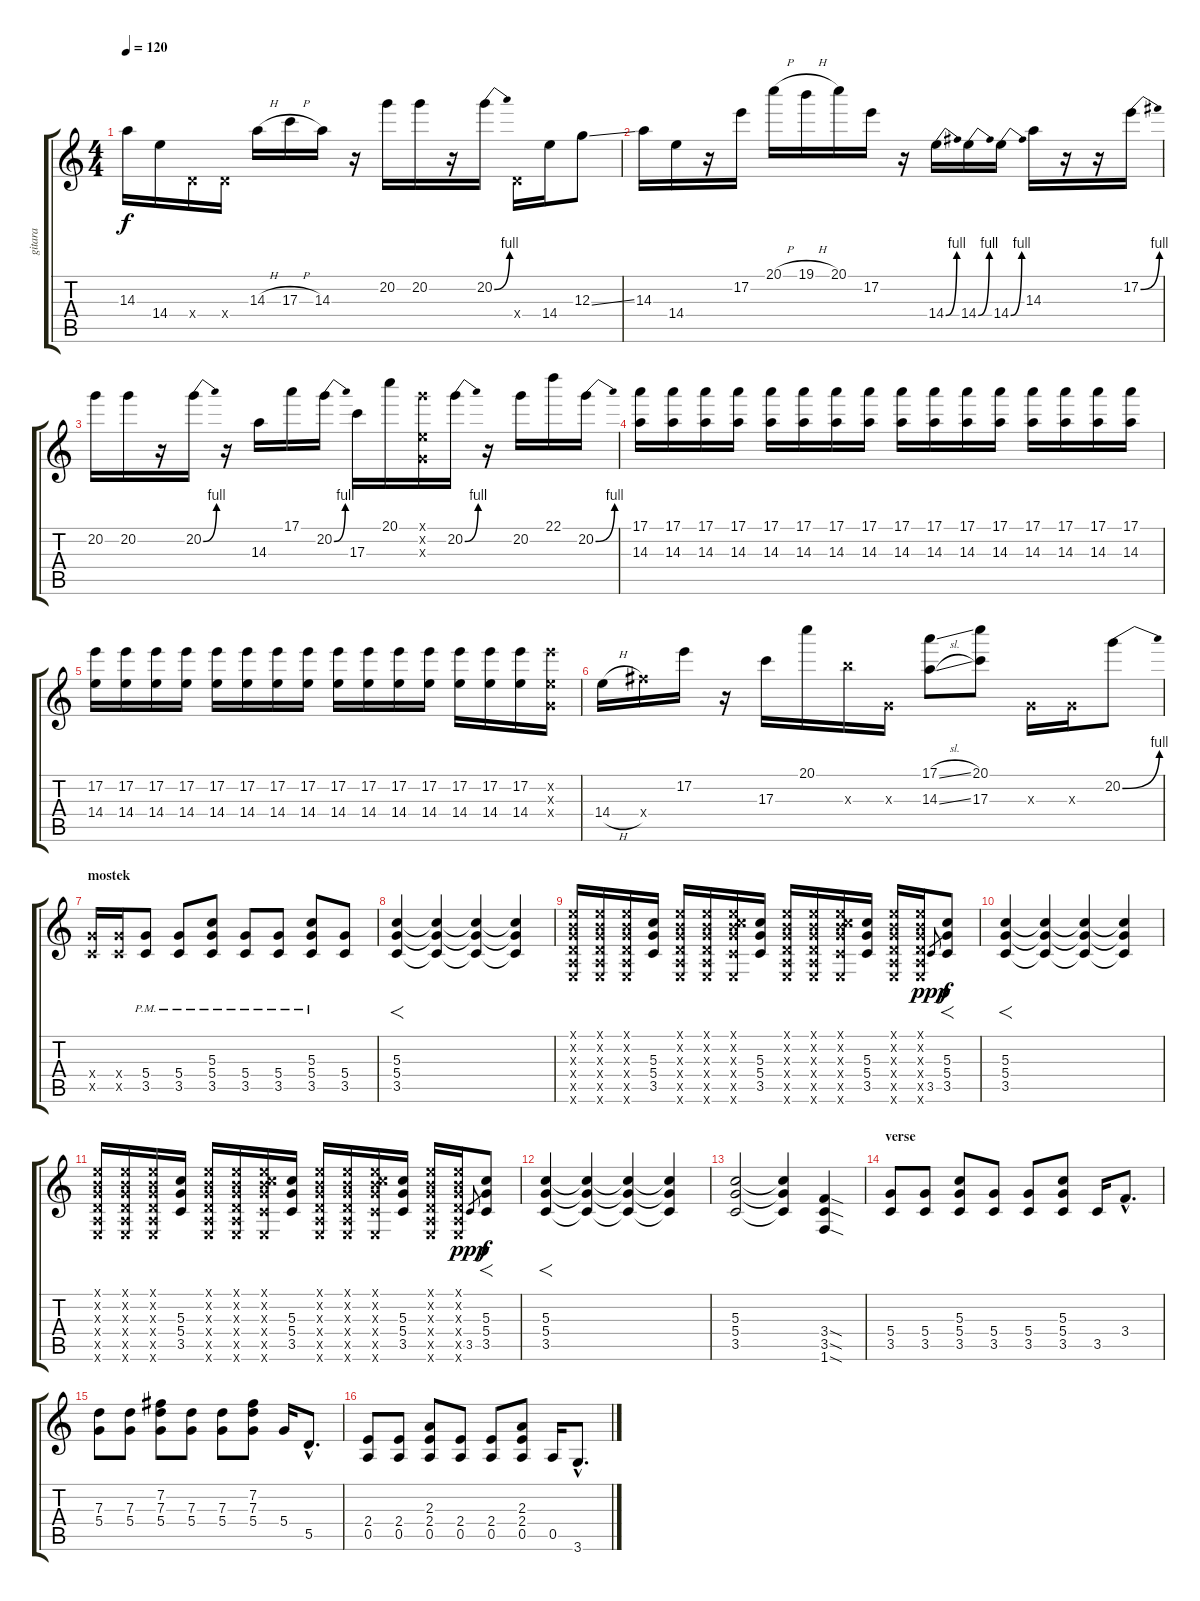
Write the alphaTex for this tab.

\track ("gitara" "gitara") {instrument overdrivenguitar}
\staff {score tabs}
\tuning (E4 B3 G3 D3 A2 E2) {hide}
\ts (4 4)
\tempo 120
\clef g2
\ks c
14.3.16{dy f} 14.4.16 0.4{x}.16 0.4{x}.16 14.3{h}.16 17.3{h}.16 14.3.16 r.16 20.2.16 20.2.16 r.16 20.2{be (bend 0 0 60 4)}.16 0.4{x}.16 14.4.16 12.3{ss}.8 |
14.3.16 14.4.16 r.16 17.2.16 20.1{h}.16 19.1{h}.16 20.1.16 17.2.16 r.16 14.4{be (bend 0 0 60 4)}.16 14.4{be (bend 0 0 60 4)}.16 14.4{be (bend 0 0 60 4)}.16 14.3.16 r.16 r.16 17.2{be (bend 0 0 60 4)}.16 |
20.2.16 20.2.16 r.16 20.2{be (bend 0 0 60 4)}.16 r.16 14.3.16 17.1.16 20.2{be (bend 0 0 60 4)}.16 17.3.16 20.1.16 (0.1{x} 20.2{x} 0.3{x}).16 20.2{be (bend 0 0 60 4)}.16 r.16 20.2.16 22.1.16 20.2{be (bend 0 0 60 4)}.16 |
(17.1 14.3).16 (17.1 14.3).16 (17.1 14.3).16 (17.1 14.3).16 (17.1 14.3).16 (17.1 14.3).16 (17.1 14.3).16 (17.1 14.3).16 (17.1 14.3).16 (17.1 14.3).16 (17.1 14.3).16 (17.1 14.3).16 (17.1 14.3).16 (17.1 14.3).16 (17.1 14.3).16 (17.1 14.3).16 |
(17.2 14.4).16 (17.2 14.4).16 (17.2 14.4).16 (17.2 14.4).16 (17.2 14.4).16 (17.2 14.4).16 (17.2 14.4).16 (17.2 14.4).16 (17.2 14.4).16 (17.2 14.4).16 (17.2 14.4).16 (17.2 14.4).16 (17.2 14.4).16 (17.2 14.4).16 (17.2 14.4).16 (17.2{x} 0.3{x} 14.4{x}).16 |
14.4{h}.16 16.4{x}.16 17.2.16 r.16 17.3.16 20.1.16 16.3{x}.16 0.3{x}.16 (17.1{sl} 14.3{sl}).8 (20.1 17.3).8 0.3{x}.16 0.3{x}.16 20.2{be (bend 0 0 60 4)}.8 |
\section ("" "mostek")
(5.4{x} 3.5{x}).16 (5.4{x} 3.5{x}).16 (5.4{pm} 3.5{pm}).8 (5.4{pm} 3.5{pm}).8 (5.3{pm} 5.4{pm} 3.5{pm}).8 (5.4{pm} 3.5{pm}).8 (5.4{pm} 3.5{pm}).8 (5.3{pm} 5.4{pm} 3.5{pm}).8 (5.4 3.5).8 |
(5.3 5.4 3.5).4{f} (5.3{t} 5.4{t} 3.5{t}).4 (5.3{t} 5.4{t} 3.5{t}).4 (5.3{t} 5.4{t} 3.5{t}).4 |
(0.1{x} 0.2{x} 0.3{x} 0.4{x} 0.5{x} 0.6{x}).16 (0.1{x} 0.2{x} 0.3{x} 0.4{x} 0.5{x} 0.6{x}).16 (0.1{x} 0.2{x} 0.3{x} 0.4{x} 0.5{x} 0.6{x}).16 (5.3 5.4 3.5).16 (0.1{x} 0.2{x} 0.3{x} 0.4{x} 0.5{x} 0.6{x}).16 (0.1{x} 0.2{x} 0.3{x} 0.4{x} 0.5{x} 0.6{x}).16 (0.1{x} 0.2{x} 5.3{x} 5.4{x} 3.5{x} 0.6{x}).16 (5.3 5.4 3.5).16 (0.1{x} 0.2{x} 0.3{x} 0.4{x} 0.5{x} 0.6{x}).16 (0.1{x} 0.2{x} 0.3{x} 0.4{x} 0.5{x} 0.6{x}).16 (0.1{x} 0.2{x} 5.3{x} 5.4{x} 3.5{x} 0.6{x}).16 (5.3 5.4 3.5).16 (0.1{x} 0.2{x} 0.3{x} 0.4{x} 0.5{x} 0.6{x}).16 (0.1{x} 0.2{x} 0.3{x} 0.4{x} 0.5{x} 0.6{x}).16 3.5.8{gr dy ppp} (5.3 5.4 3.5).8{f dy f} |
(5.3 5.4 3.5).4{f} (5.3{t} 5.4{t} 3.5{t}).4 (5.3{t} 5.4{t} 3.5{t}).4 (5.3{t} 5.4{t} 3.5{t}).4 |
(0.1{x} 0.2{x} 0.3{x} 0.4{x} 0.5{x} 0.6{x}).16 (0.1{x} 0.2{x} 0.3{x} 0.4{x} 0.5{x} 0.6{x}).16 (0.1{x} 0.2{x} 0.3{x} 0.4{x} 0.5{x} 0.6{x}).16 (5.3 5.4 3.5).16 (0.1{x} 0.2{x} 0.3{x} 0.4{x} 0.5{x} 0.6{x}).16 (0.1{x} 0.2{x} 0.3{x} 0.4{x} 0.5{x} 0.6{x}).16 (0.1{x} 0.2{x} 5.3{x} 5.4{x} 3.5{x} 0.6{x}).16 (5.3 5.4 3.5).16 (0.1{x} 0.2{x} 0.3{x} 0.4{x} 0.5{x} 0.6{x}).16 (0.1{x} 0.2{x} 0.3{x} 0.4{x} 0.5{x} 0.6{x}).16 (0.1{x} 0.2{x} 5.3{x} 5.4{x} 3.5{x} 0.6{x}).16 (5.3 5.4 3.5).16 (0.1{x} 0.2{x} 0.3{x} 0.4{x} 0.5{x} 0.6{x}).16 (0.1{x} 0.2{x} 0.3{x} 0.4{x} 0.5{x} 0.6{x}).16 3.5.8{gr dy ppp} (5.3 5.4 3.5).8{f dy f} |
(5.3 5.4 3.5).4{f} (5.3{t} 5.4{t} 3.5{t}).4 (5.3{t} 5.4{t} 3.5{t}).4 (5.3{t} 5.4{t} 3.5{t}).4 |
(5.3 5.4 3.5).2 (5.3{t} 5.4{t} 3.5{t}).4 (3.4{sod} 3.5{sod} 1.6{sod}).4 |
\section ("" "verse")
(5.4 3.5).8 (5.4 3.5).8 (5.3 5.4 3.5).8 (5.4 3.5).8 (5.4 3.5).8 (5.3 5.4 3.5).8 3.5.16 3.4{hac}.8{d} |
(7.3 5.4).8 (7.3 5.4).8 (7.2 7.3 5.4).8 (7.3 5.4).8 (7.3 5.4).8 (7.2 7.3 5.4).8 5.4.16 5.5{hac}.8{d} |
(2.4 0.5).8 (2.4 0.5).8 (2.3 2.4 0.5).8 (2.4 0.5).8 (2.4 0.5).8 (2.3 2.4 0.5).8 0.5.16 3.6{hac}.8{d}
